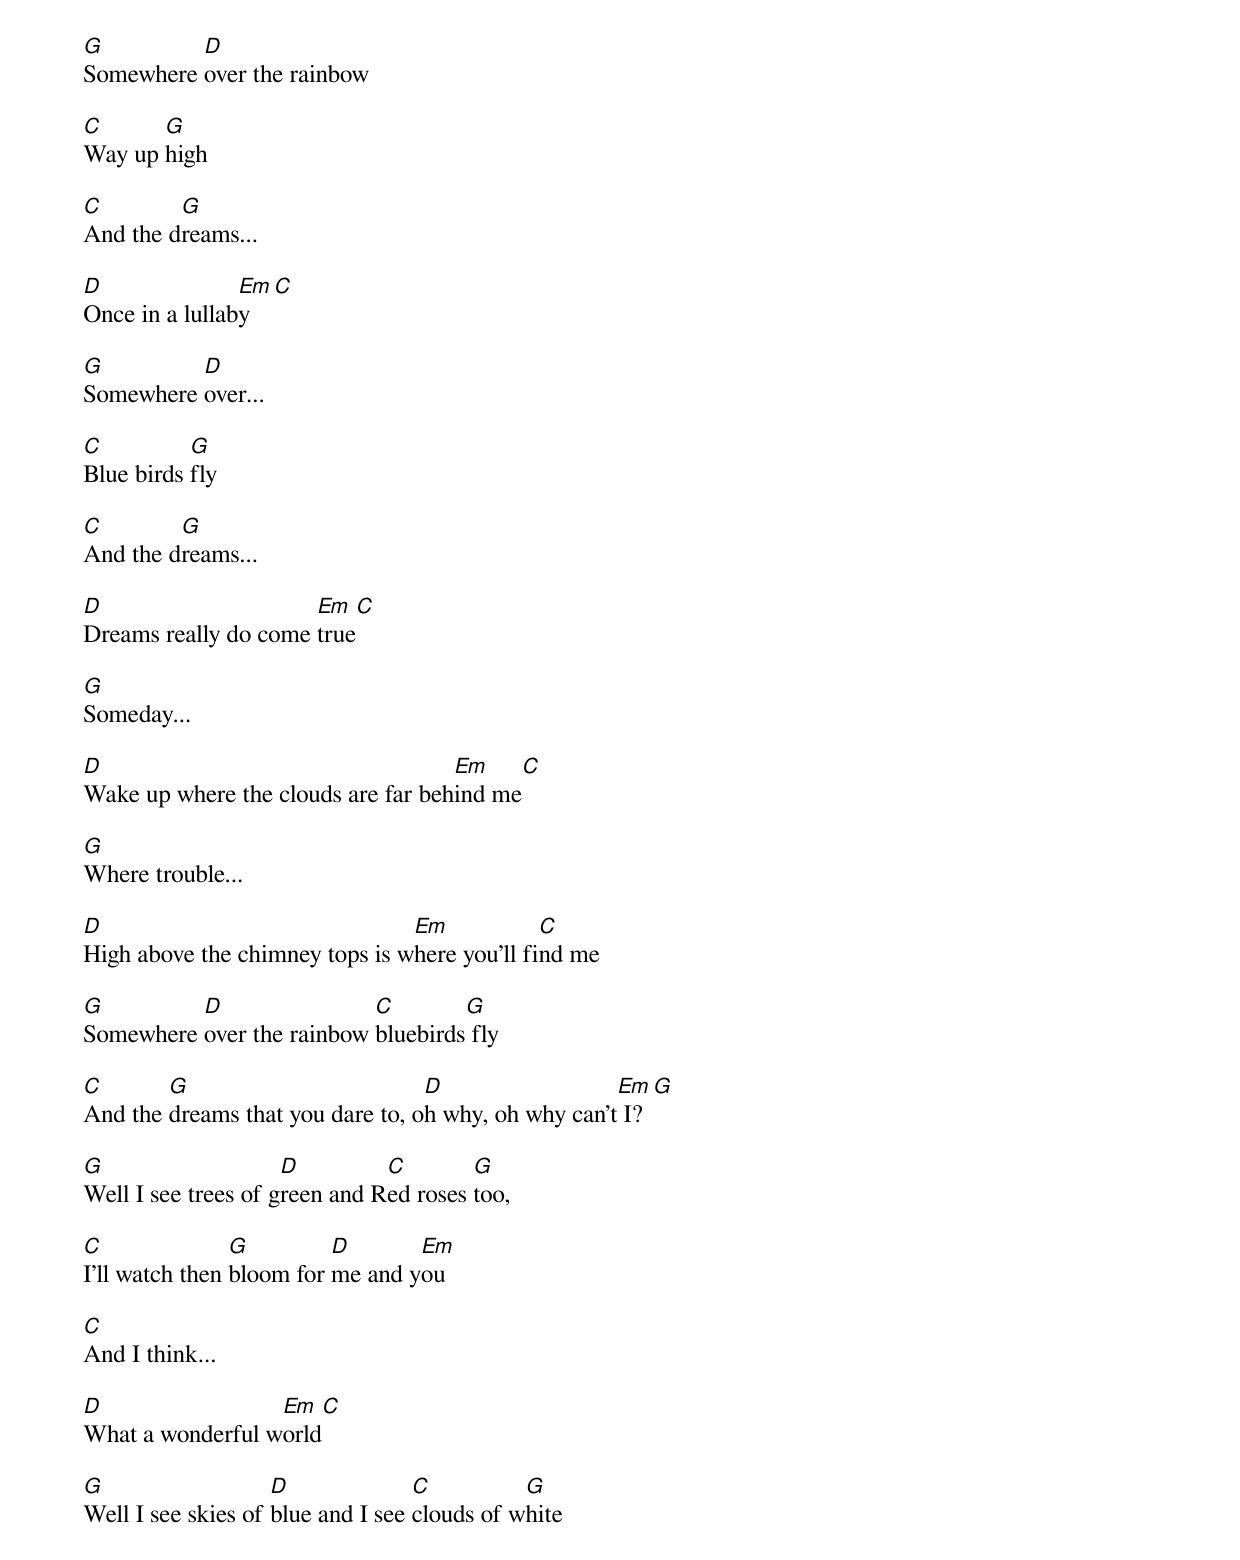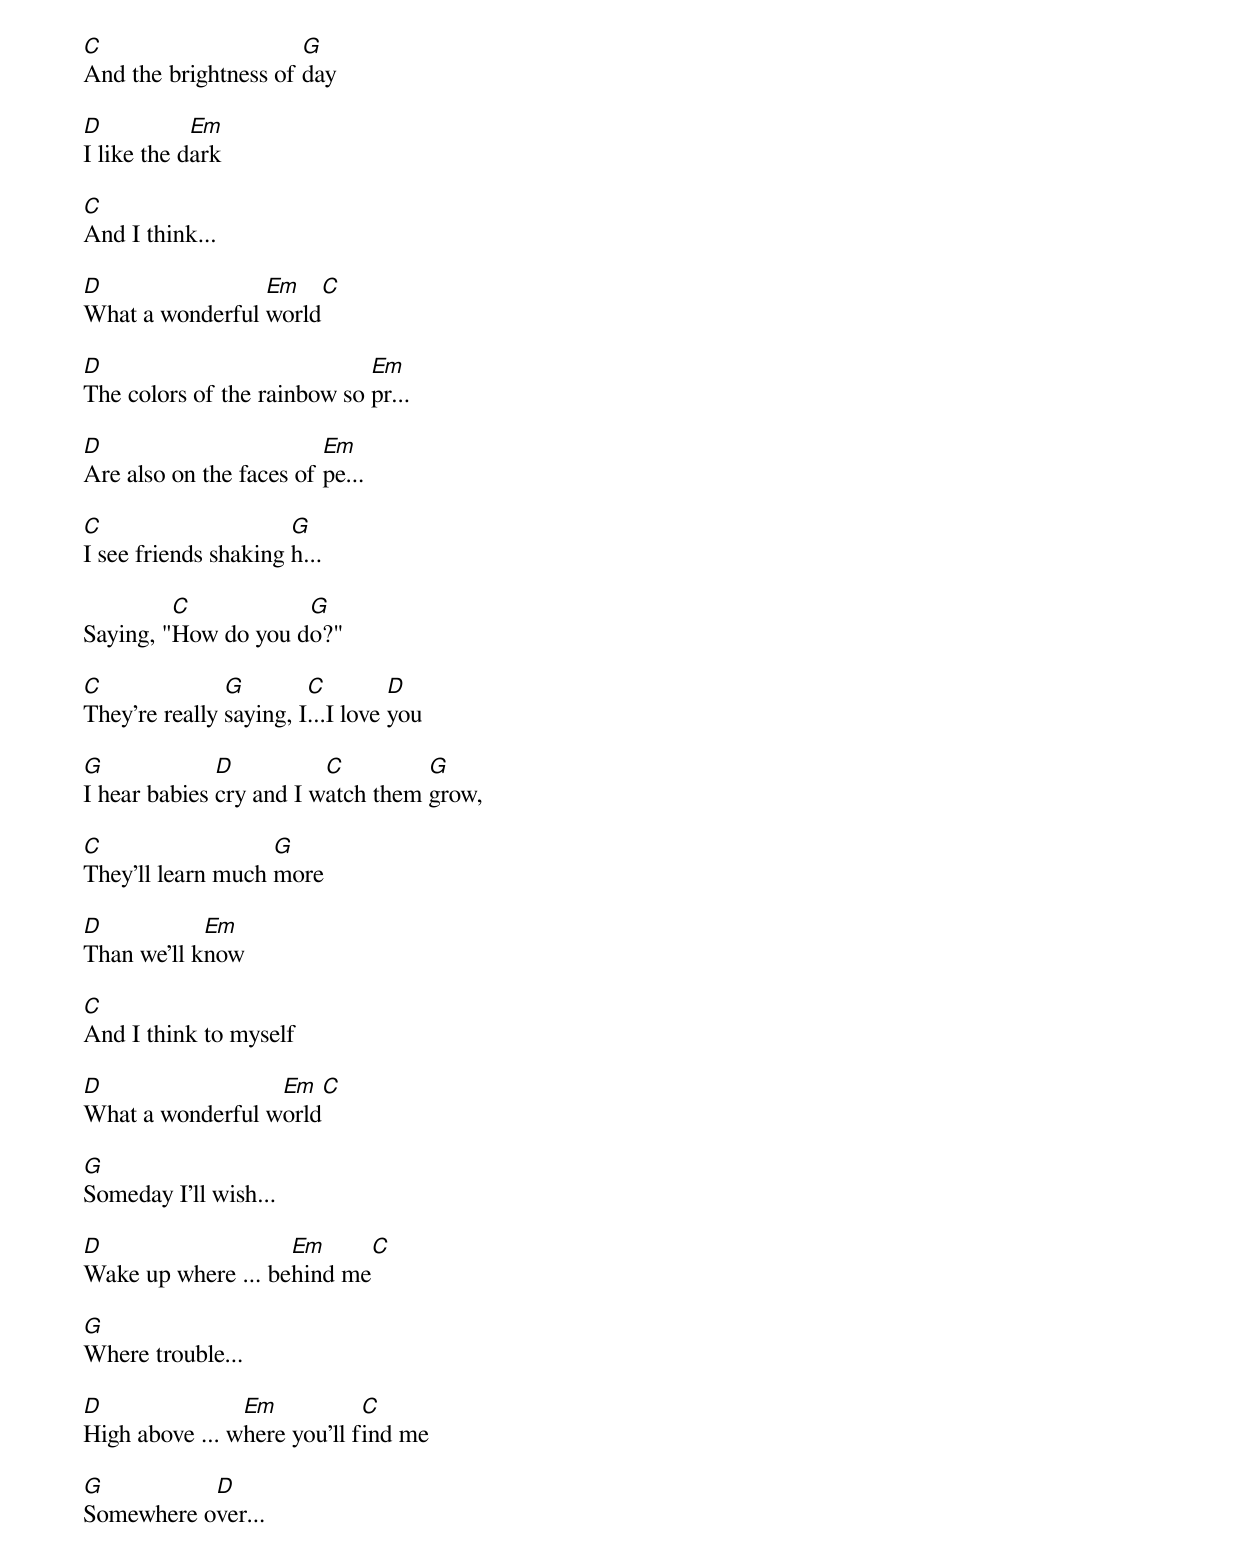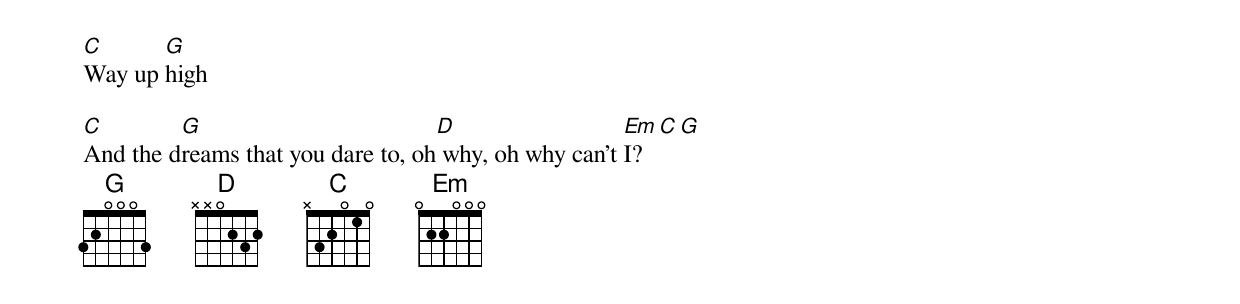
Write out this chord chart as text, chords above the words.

G         D
Somewhere over the rainbow

C      G
Way up high

C        G
And the dreams...

D               Em   C
Once in a lullaby

G         D
Somewhere over...

C          G
Blue birds fly

C        G
And the dreams...

D                     Em     C
Dreams really do come true

G
Someday...

D                                   Em     C
Wake up where the clouds are far behind me

G
Where trouble...

D                               Em            C
High above the chimney tops is where you'll find me

G         D                C        G
Somewhere over the rainbow bluebirds fly

C       G                         D                  Em     G
And the dreams that you dare to, oh why, oh why can't I?

G                    D         C        G
Well I see trees of green and Red roses too,

C               G         D       Em
I'll watch then bloom for me and you

C
And I think...

D                 Em    C
What a wonderful world

G                   D              C          G
Well I see skies of blue and I see clouds of white

C                     G
And the brightness of day

D           Em
I like the dark

C
And I think...

D                Em    C
What a wonderful world

D                            Em
The colors of the rainbow so pr...

D                        Em
Are also on the faces of pe...

C                     G
I see friends shaking h...

         C           G
Saying, "How do you do?"

C              G        C         D
They're really saying, I...I love you

G             D          C         G
I hear babies cry and I watch them grow,

C                  G
They'll learn much more

D           Em
Than we'll know

C
And I think to myself

D                 Em    C
What a wonderful world

G
Someday I'll wish...

D                   Em     C
Wake up where ... behind me

G
Where trouble...

D               Em           C
High above ... where you'll find me

G          D
Somewhere over...

C      G
Way up high

C        G                         D                  Em   C    G
And the dreams that you dare to, oh why, oh why can't I?
